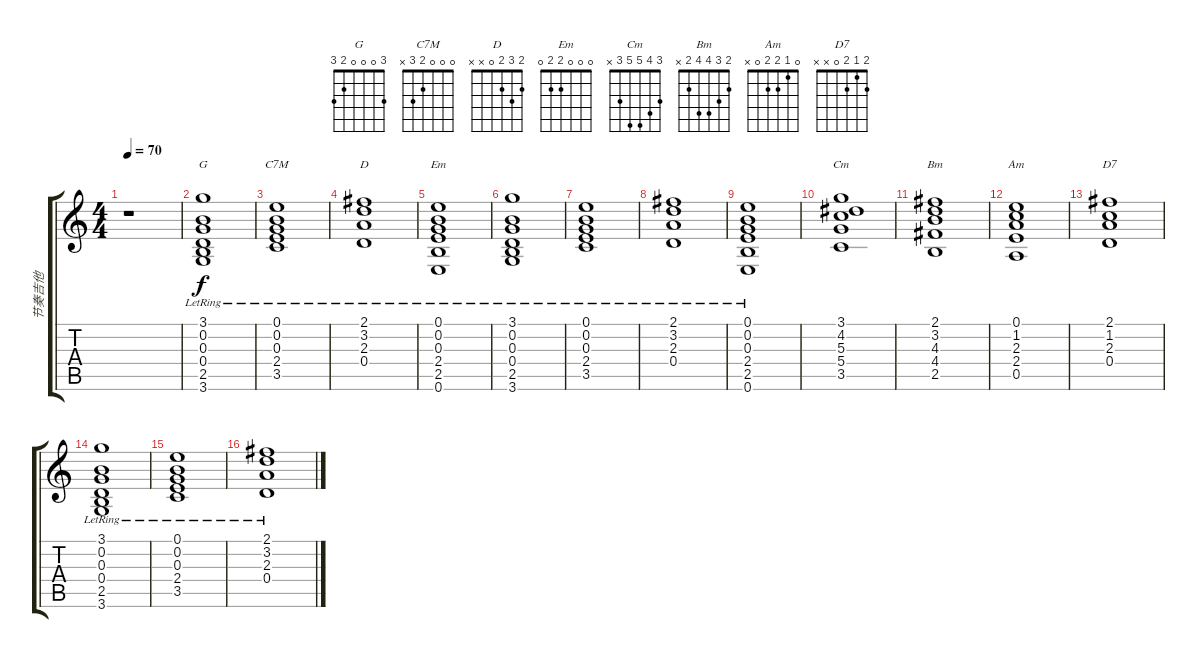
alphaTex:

\track ("节奏吉他" "节奏吉他") {instrument acousticguitarnylon}
\staff {score tabs}
\tuning (E4 B3 G3 D3 A2 E2) {hide}
\chord ("G" 3 0 0 0 2 3)
\chord ("C7M" 0 0 0 2 3 x)
\chord ("D" 2 3 2 0 x x)
\chord ("Em" 0 0 0 2 2 0)
\chord ("Cm" 3 4 5 5 3 x)
\chord ("Bm" 2 3 4 4 2 x)
\chord ("Am" 0 1 2 2 0 x)
\chord ("D7" 2 1 2 0 x x)
\ts (4 4)
\tempo 70
\clef g2
\ks c
r.1{dy f instrument acousticguitarnylon} |
(3.1 0.2 0.3 0.4 2.5 3.6{lr}).1{ch "G" volume 10 instrument electricguitarjazz} |
(0.1 0.2 0.3 2.4 3.5{lr}).1{ch "C7M"} |
(2.1 3.2{lr} 2.3 0.4).1{ch "D"} |
(0.1 0.2{lr} 0.3 2.4 2.5 0.6).1{ch "Em"} |
(3.1 0.2{lr} 0.3 0.4 2.5 3.6).1 |
(0.1 0.2{lr} 0.3 2.4 3.5).1 |
(2.1 3.2{lr} 2.3 0.4).1 |
(0.1 0.2{lr} 0.3 2.4 2.5 0.6).1 |
(3.1 4.2 5.3 5.4 3.5).1{ch "Cm"} |
(2.1 3.2 4.3 4.4 2.5).1{ch "Bm"} |
(0.1 1.2 2.3 2.4 0.5).1{ch "Am"} |
(2.1 1.2 2.3 0.4).1{ch "D7"} |
(3.1 0.2 0.3 0.4 2.5 3.6{lr}).1 |
(0.1 0.2 0.3 2.4 3.5{lr}).1 |
(2.1 3.2{lr} 2.3 0.4).1
